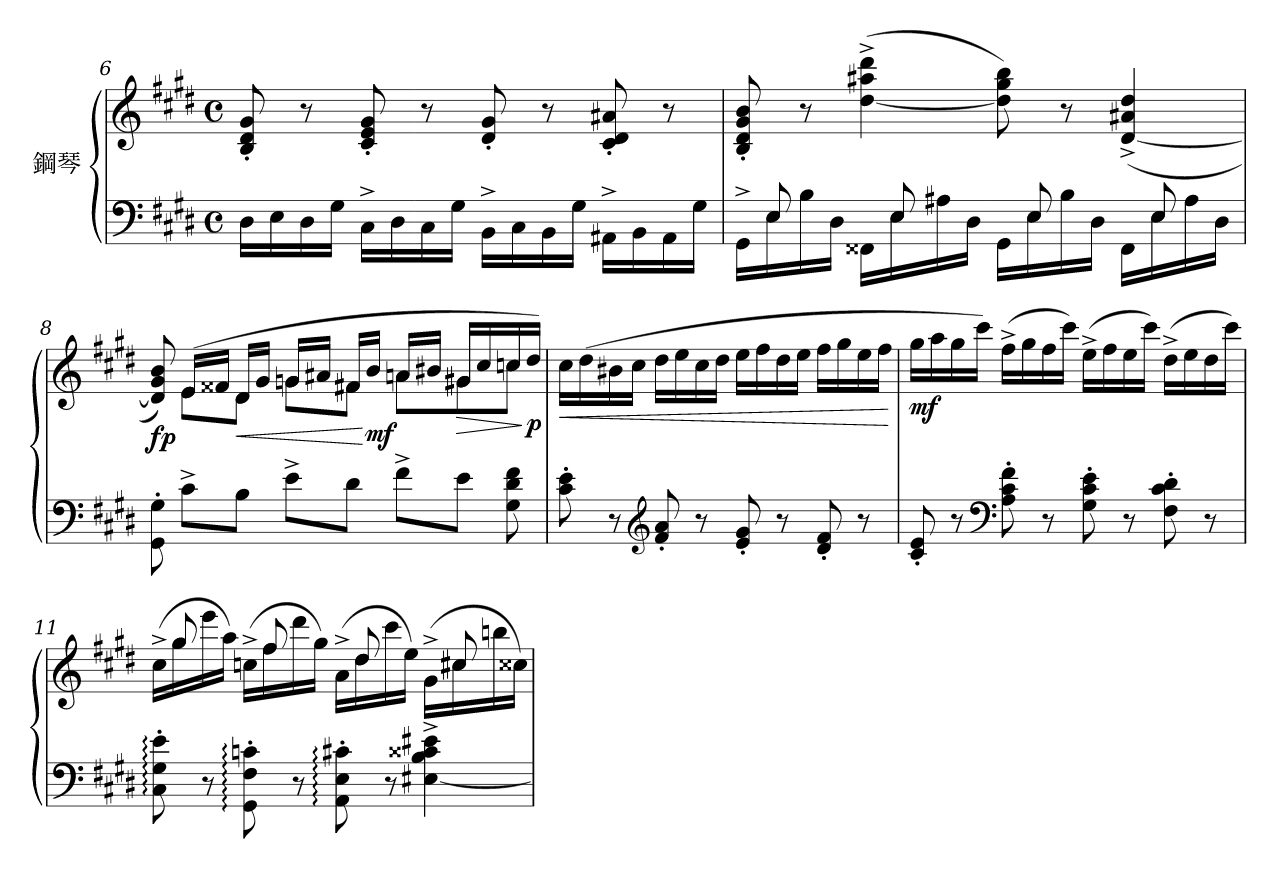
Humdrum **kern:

**kern	**kern	**dynam
*part1	*part1	*part1
*staff2	*staff1	*staff1/2
*I"鋼琴	*	*
*clefF4	*clefG2	*
*k[f#c#g#d#]	*k[f#c#g#d#]	*
*M4/4	*M4/4	*
*met(c)	*met(c)	*
=6	=6	=6
16D#\LL	8B/' 8d#/' 8g#/'	.
16E\	.	.
16D#\	8r	.
16G#\JJ	.	.
16C#^\LL	8c#/' 8e/' 8g#/'	.
16D#\	.	.
16C#\	8r	.
16G#\JJ	.	.
16BB^\LL	8d#/' 8g#/'	.
16C#\	.	.
16BB\	8r	.
16G#\JJ	.	.
16AA#X^\LL	8c#/' 8d#/' 8a#X/'	.
16BB\	.	.
16AA#\	8r	.
16G#\JJ	.	.
!!LO:LB:g=z
=7	=7	=7
*^	*	*
16rAyy	16GG#^\LL	8B/' 8d#/' 8g#/' 8b/'	.
8E/	16E\	.	.
.	16B\	8r	.
8rAyy	16D#\JJ	.	.
.	16FF##X\LL	(>[4dd#\^ 4aa#X\^ 4ddd#\^	.
8E/	16E\	.	.
.	16A#X\	.	.
8rAyy	16D#\JJ	.	.
.	16GG#\LL	8dd#\] 8gg#\ 8bb\)	.
8E/	16E\	.	.
.	16B\	8r	.
8rAyy	16D#\JJ	.	.
.	16FF##\LL	(>[4d#/^ 4a#X/^ 4dd#/^	.
8E/	16E\	.	.
.	16A#\	.	.
16rAyy	16D#\JJ	.	.
=8	=8	=8	=8
*	*	*^	*
!	!	!	!	!LO:DY:b
*v	*v	*	*	*
8GG#\' 8G#\'	8d#/] 8g#/ 8b/)	8rcyy	fp
8c#^\L	(>16e/LL	8e\L	.
.	16f##X/JJ	.	.
!	!	!	!LO:HP:b
8B\J	16d#/LL	8d#\J	<
.	16g#/JJ	.	.
8e^\L	16gn/LL	8g\L	.
.	16a#X/JJ	.	.
8d#\J	16f#X/LL	8f#X\J	.
!	!	!	!LO:DY:n=1:b
.	16b/JJ	.	[ mf
8f#^\L	16an/LL	8a\L	.
.	16b#X/JJ	.	.
!	!	!	!LO:HP:b
8e\J	16g#X/LL	8g#\	>
.	16cc#/	.	.
8G#\ 8d#\ 8f#\	16ccn/	8cc\J	.
!	!	!	!LO:DY:n=2:b
.	16dd#/JJ)	.	] p
*	*v	*v	*
=9	=9	=9
!	!	!LO:HP:b
8c#\' 8e\'	16cc#\LL	<
.	(>16dd#\	.
8r	16b#X\	.
.	16cc#\JJ	.
*clefG2	*	*
8f#/' 8a/'	16dd#\LL	.
.	16ee\	.
8r	16cc#\	.
.	16dd#\JJ	.
8e/' 8g#/'	16ee\LL	.
.	16ff#\	.
8r	16dd#\	.
.	16ee\JJ	.
8d#/' 8f#/'	16ff#\LL	.
.	16gg#\	.
8r	16ee\	.
.	16ff#\JJ	.
.	.	[
!!LO:LB:g=z
=10	=10	=10
!	!	!LO:DY:b
8c#/' 8e/'	16gg#\LL	mf
.	16aa\	.
8r	16gg#\	.
.	16ccc#\JJ)	.
*clefF4	*	*
8A\' 8c#\' 8f#\'	(>16ff#^\LL	.
.	16gg#\	.
8r	16ff#\	.
.	16ccc#\JJ)	.
8G#\' 8c#\' 8e\'	(>16ee^\LL	.
.	16ff#\	.
8r	16ee\	.
.	16ccc#\JJ)	.
8F#\' 8c#\' 8d#\'	(>16dd#^\LL	.
.	16ee\	.
8r	16dd#\	.
.	16ccc#\JJ)	.
=11	=11	=11
*	*^	*
8C#\:' 8G#\:' 8e\:'	16rcccyy	(>16cc#^\LL	.
.	8gg#/	16gg#\	.
8r	.	16eee\	.
.	8reeeyy	16aa\JJ)	.
8GG#\:' 8F#\:' 8cn\:'	.	(>16ccn^\LL	.
.	8ff#/	16ff#\	.
8r	.	16ddd#\	.
.	8reeeyy	16gg#\JJ)	.
8AA\:' 8E\:' 8c#X\:'	.	(>16a^\LL	.
.	8dd#/	16dd#\	.
8r	.	16ccc#\	.
.	8reeeyy	16ee\JJ)	.
[4E#X\^ 4B\^ 4c##X\^ 4e#X\^	.	(>16g#^\LL	.
.	8cc#X/	16cc#\	.
.	.	16bbn\	.
.	16reeeyy	16cc##X\JJ)	.
*	*v	*v	*
=	=	=
*-	*-	*-
